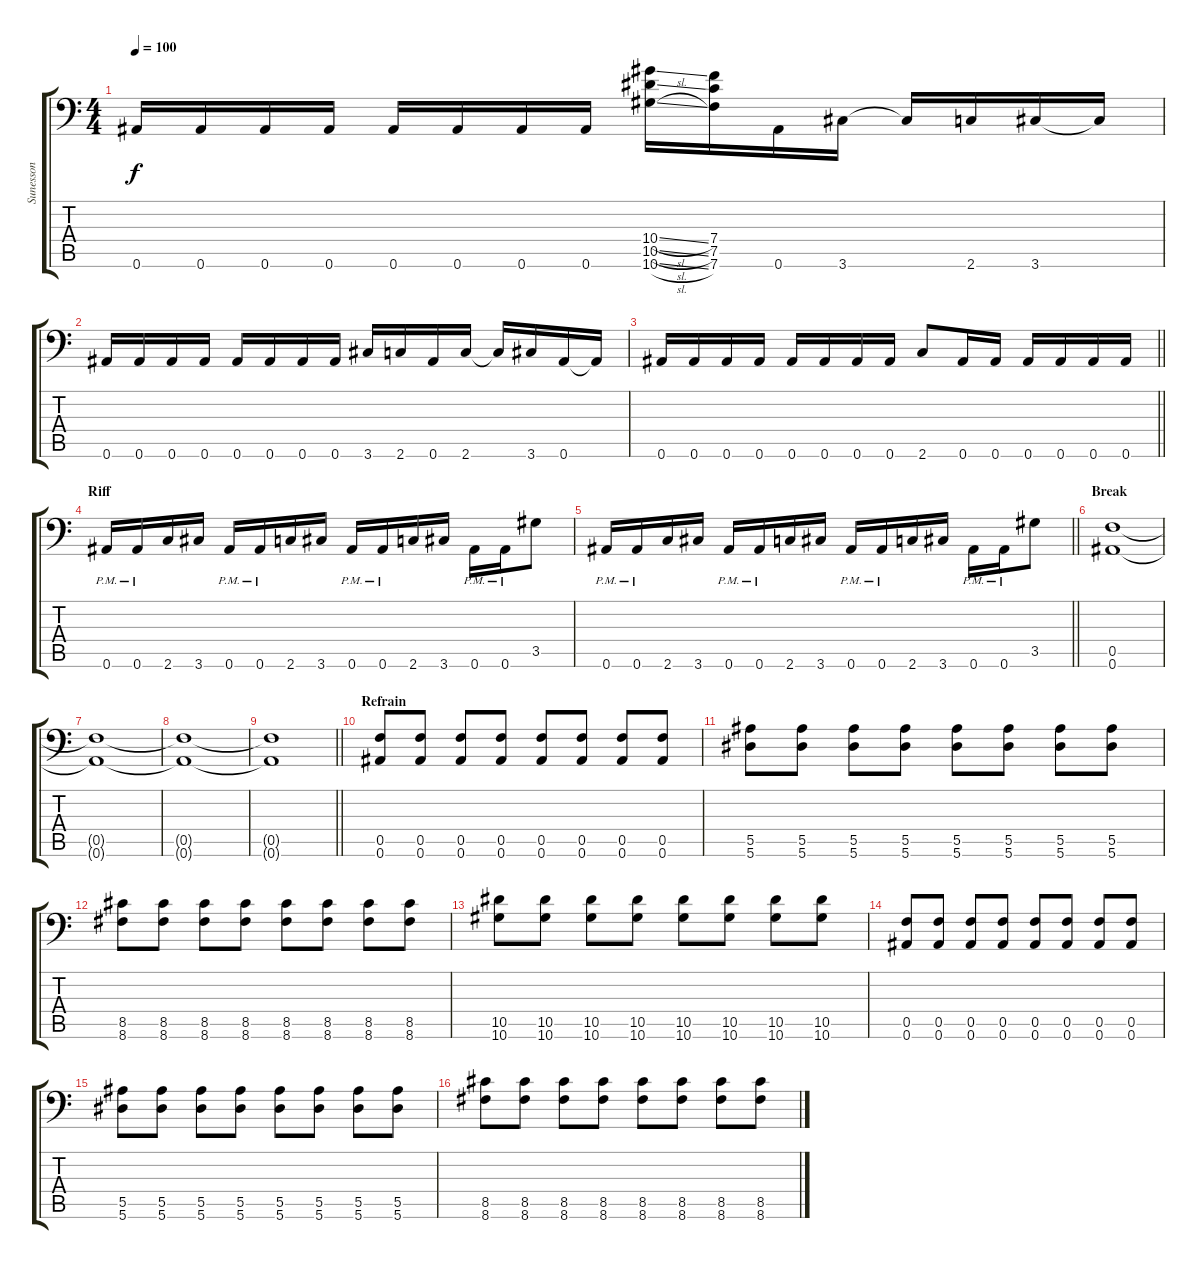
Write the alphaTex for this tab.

\track ("Sunesson" "Sunesson") {instrument overdrivenguitar}
\staff {score tabs}
\tuning (C4 G3 Eb3 Bb2 F2 Bb1) {hide}
\ts (4 4)
\tempo 100
\clef f4
\ks c
0.6.16{dy f} 0.6.16 0.6.16 0.6.16 0.6.16 0.6.16 0.6.16 0.6.16 (10.4{sl} 10.5{sl} 10.6{sl}).16 (7.4 7.5 7.6).16 0.6.16 3.6.16 3.6{t}.16 2.6.16 3.6.16 3.6{t}.16 |
0.6.16 0.6.16 0.6.16 0.6.16 0.6.16 0.6.16 0.6.16 0.6.16 3.6.16 2.6.16 0.6.16 2.6.16 2.6{t}.16 3.6.16 0.6.16 0.6{t}.16 |
\barLineRight lightlight
0.6.16 0.6.16 0.6.16 0.6.16 0.6.16 0.6.16 0.6.16 0.6.16 2.6.8 0.6.16 0.6.16 0.6.16 0.6.16 0.6.16 0.6.16 |
\section ("" "Riff")
0.6{pm}.16 0.6{pm}.16 2.6.16 3.6.16 0.6{pm}.16 0.6{pm}.16 2.6.16 3.6.16 0.6{pm}.16 0.6{pm}.16 2.6.16 3.6.16 0.6{pm}.16 0.6{pm}.16 3.5.8 |
\barLineRight lightlight
0.6{pm}.16 0.6{pm}.16 2.6.16 3.6.16 0.6{pm}.16 0.6{pm}.16 2.6.16 3.6.16 0.6{pm}.16 0.6{pm}.16 2.6.16 3.6.16 0.6{pm}.16 0.6{pm}.16 3.5.8 |
\section ("" "Break")
(0.5 0.6).1 |
(0.5{t} 0.6{t}).1 |
(0.5{t} 0.6{t}).1 |
\barLineRight lightlight
(0.5{t} 0.6{t}).1 |
\section ("" "Refrain")
(0.5 0.6).8{volume 13} (0.5 0.6).8 (0.5 0.6).8 (0.5 0.6).8 (0.5 0.6).8 (0.5 0.6).8 (0.5 0.6).8 (0.5 0.6).8 |
(5.5 5.6).8 (5.5 5.6).8 (5.5 5.6).8 (5.5 5.6).8 (5.5 5.6).8 (5.5 5.6).8 (5.5 5.6).8 (5.5 5.6).8 |
(8.5 8.6).8 (8.5 8.6).8 (8.5 8.6).8 (8.5 8.6).8 (8.5 8.6).8 (8.5 8.6).8 (8.5 8.6).8 (8.5 8.6).8 |
(10.5 10.6).8 (10.5 10.6).8 (10.5 10.6).8 (10.5 10.6).8 (10.5 10.6).8 (10.5 10.6).8 (10.5 10.6).8 (10.5 10.6).8 |
(0.5 0.6).8{volume 13} (0.5 0.6).8 (0.5 0.6).8 (0.5 0.6).8 (0.5 0.6).8 (0.5 0.6).8 (0.5 0.6).8 (0.5 0.6).8 |
(5.5 5.6).8 (5.5 5.6).8 (5.5 5.6).8 (5.5 5.6).8 (5.5 5.6).8 (5.5 5.6).8 (5.5 5.6).8 (5.5 5.6).8 |
(8.5 8.6).8 (8.5 8.6).8 (8.5 8.6).8 (8.5 8.6).8 (8.5 8.6).8 (8.5 8.6).8 (8.5 8.6).8 (8.5 8.6).8
